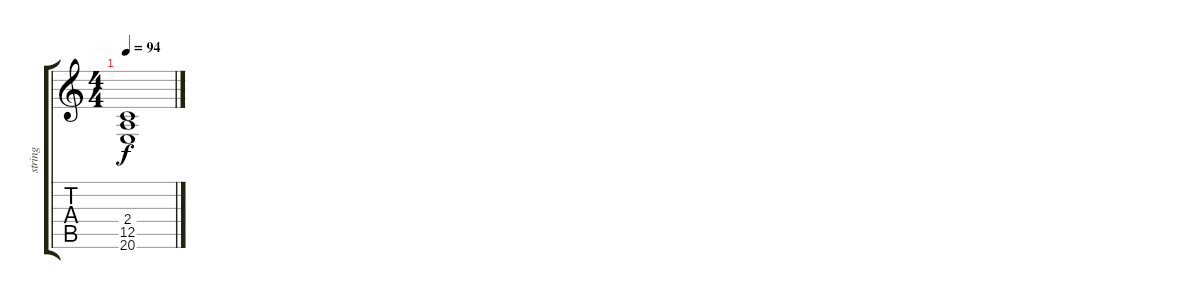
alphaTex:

\track ("string" "string") {instrument stringensemble1}
\staff {score tabs}
\tuning (E4 B3 G3 D3 A2 E2) {hide}
\ts (4 4)
\tempo 94
\clef g2
\ks c
(2.4 12.5 20.6).1{dy f}
